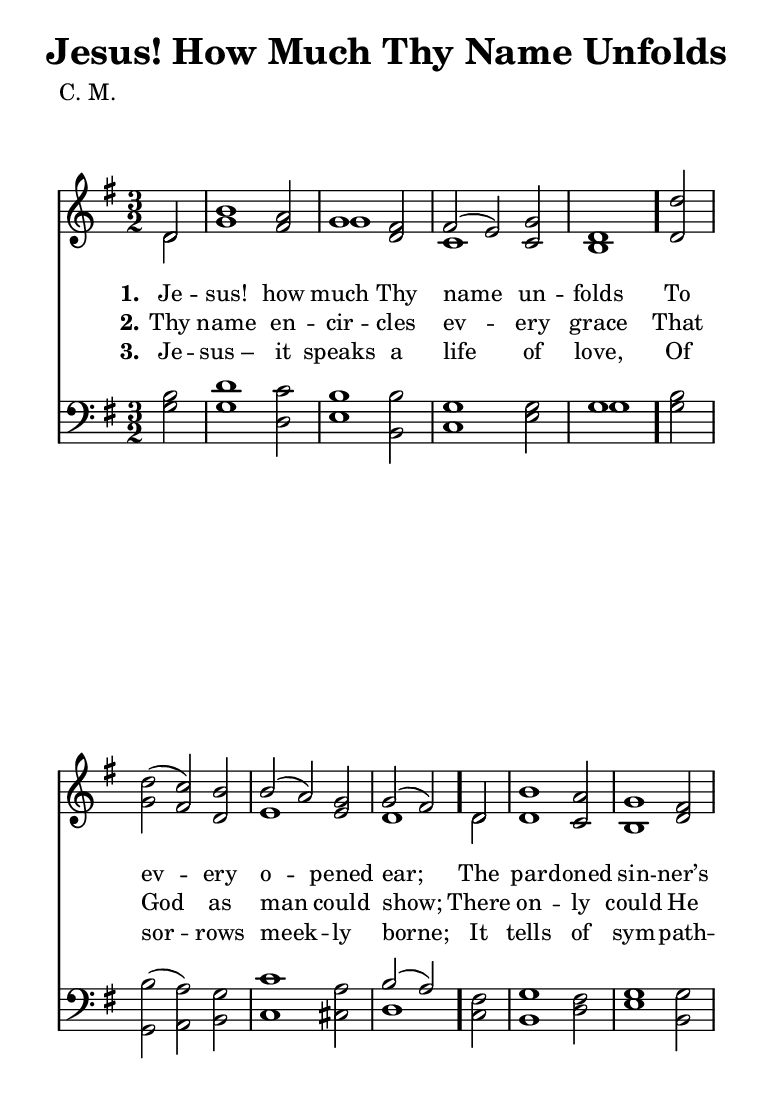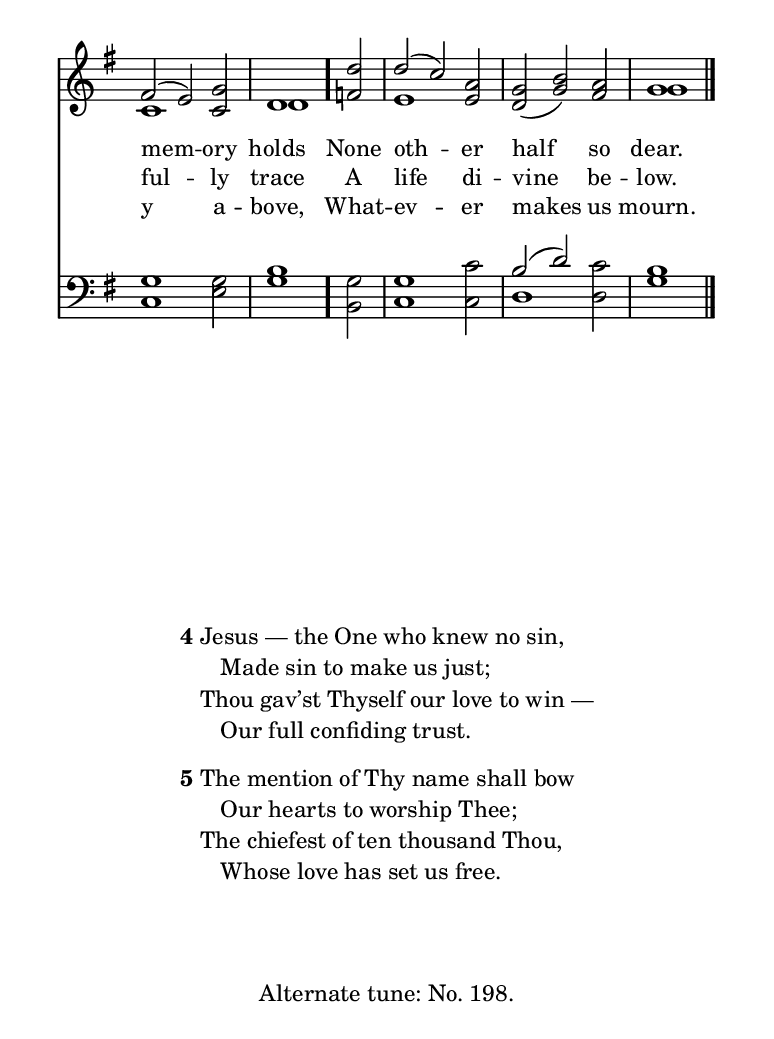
\include "common/global.ily"
\paper {
  \include "common/paper.ily"
  ragged-last-bottom = ##t
  system-count = #(cond (is-eogsized 2) (#t #f))
  system-system-spacing.padding = 11
}

\header{
  hymnnumber = "165"
  title = "Jesus! How Much Thy Name Unfolds"
  tunename = "Belmont" % from Metrical Index of Tunes
  meter = "C. M."
  poet = ""
  composer = ""
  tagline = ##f
}

global = {
  \include "common/overrides.ily"
  \override Staff.TimeSignature.style = #'numbered
  \time 3/2
  \override Score.MetronomeMark.transparent = ##t % hide all fermata changes too
  \tempo 2=90
  \key g \major
  \partial 2
  \autoBeamOff
}

notesSoprano = {
\global
\relative c' {

  d2 | b'1 a2 | g1 fis2 | fis( e) g | d1
  d'2 | d( c) b | b( a) g | g( fis)
  d2 | b'1 a2 | g1 fis2 | fis( e) g | d1
  d'2 | d( c) a | g( b) a | g1

  \bar "|."

}
}

notesAlto = {
\global
\relative e' {

  d2 | g1 fis2 | g1 d2 | c1 c2 | b1
  d2 | g( fis) d | e1 e2 | d1
  d2 | d1 c2 b1 d2 | c1 c2 | d1
  f2 | e1 e2 | d( g) fis | g1

}
}

notesTenor = {
\global
\relative a {

  b2 | d1 c2 b1 b2 | g1 g2 | g1
  b2 | b( a) g | c1 a2 | b( a)
  fis2 | g1 fis2 g1 g2 | g1 g2 | b1
  g2 | g1 c2 | b( d) c | b1

}
}

notesBass = {
\global
\relative f {

  g2 | g1 d2 | e1 b2 | c1 e2 | g1
  g2 | g,( a) b | c1 cis2 | d1
  c2 | b1 d2 | e1 b2 | c1 e2 | g1
  b,2 | c1 c2 | d1 d2 | g1

}
}

wordsA = \lyricmode {
\set stanza = "1."

Je -- sus! how much Thy name un -- folds \bar "."
To ev -- ery o -- pened ear; \bar "."
The par -- doned sin -- ner’s mem -- ory holds \bar "."
None oth -- er half so dear. \bar "."

}

wordsB = \lyricmode {
\set stanza = "2."

Thy name en -- cir -- cles ev -- ery grace
That God as man could show;
There on -- ly could He ful -- ly trace
A life di -- vine be -- low.

}

wordsC = \lyricmode {
\set stanza = "3."

Je -- sus_– it speaks a life of love,
Of sor -- rows meek -- ly borne;
It tells of sym -- path -- y a -- bove,
What -- ev -- er makes us mourn.

}

wordsD = \markuplist {

\line { Jesus — the One who knew no sin, }
\line { { \hspace #2 } Made sin to make us just; }
\line { Thou gav’st Thyself our love to win — }
\line { { \hspace #2 } Our full confiding trust. }

}

wordsE = \markuplist {

\line { The mention of Thy name shall bow }
\line { { \hspace #2 } Our hearts to worship Thee; }
\line { The chiefest of ten thousand Thou, }
\line { { \hspace #2 } Whose love has set us free. }

}

\score {
  \context ChoirStaff <<
    \context Staff = upper <<
      \set Staff.autoBeaming = ##f
      \set ChoirStaff.systemStartDelimiter = #'SystemStartBar
      \set ChoirStaff.printPartCombineTexts = ##f
      \partcombine #'(2 . 11) \notesSoprano \notesAlto
      \context NullVoice = sopranos { \voiceOne << \notesSoprano >> }
      \context Lyrics = one   \lyricsto sopranos \wordsA
      \context Lyrics = two   \lyricsto sopranos \wordsB
      \context Lyrics = three \lyricsto sopranos \wordsC
    >>
    \context Staff = men <<
      \set Staff.autoBeaming = ##f
      \clef bass
      \set ChoirStaff.printPartCombineTexts = ##f
      \partcombine #'(2 . 11) \notesTenor \notesBass
    >>
  >>
  \layout {
    \include "common/layout.ily"
  }
  \midi{
    \include "common/midi.ily"
  }
}

\noPageBreak

\markup { \fill-line { \column {
  \line{ \bold 4 \column { \wordsD } } \combine \null \vspace #0.4
  \line{ \bold 5 \column { \wordsE } } \combine \null \vspace #0.4
} } }

\noPageBreak

\markup { \vspace #4 \fill-line { \raise #2 \line { Alternate tune: No. 198. } } }

\version "2.19.49"  % necessary for upgrading to future LilyPond versions.

% vi:set et ts=2 sw=2 ai nocindent syntax=lilypond:
